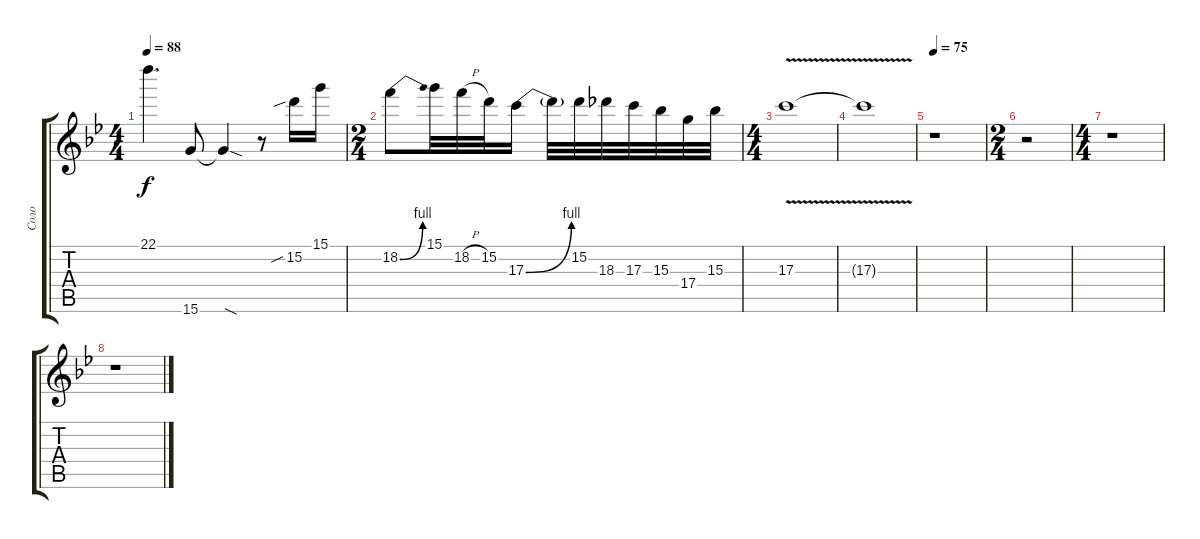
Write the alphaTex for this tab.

\track ("Соло" "Соло") {instrument distortionguitar}
\staff {score tabs}
\tuning (E4 B3 G3 D3 A2 E2) {hide}
\ts (4 4)
\tempo 88
\clef g2
\ks bb
22.1{t}.4{d dy f} 15.6.8 15.6{sod t}.4 r.8 15.2{sib}.16 15.1.16 |
\ts (2 4)
18.2{be (bend 0 0 60 4)}.8 15.1.32 18.2{h}.32 15.2.32 17.3{be (bend 0 0 60 4)}.16 17.3{t}.32 15.2.32 18.3.32 17.3.32 15.3.32 17.4.32 15.3.32 |
\ts (4 4)
17.3{v}.1 |
17.3{t}.1 |
\tempo 75
r.1 |
\ts (2 4)
r.2 |
\ts (4 4)
r.1 |
r.1
